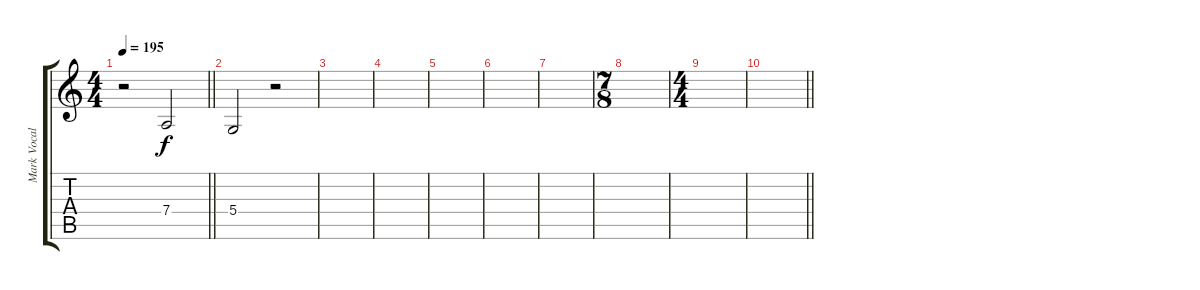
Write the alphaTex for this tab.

\track ("Mark Vocals" "Mark Vocal") {instrument clarinet}
\staff {score tabs}
\tuning (E4 B3 G3 D3 A2 E2) {hide}
\ts (4 4)
\tempo 195
\clef g2
\barLineRight lightlight
\ks c
r.2{dy f} 7.4.2 |
5.4.2 r.2 |
|
|
|
|
|
\ts (7 8)
|
\ts (4 4)
|
\barLineRight lightlight
